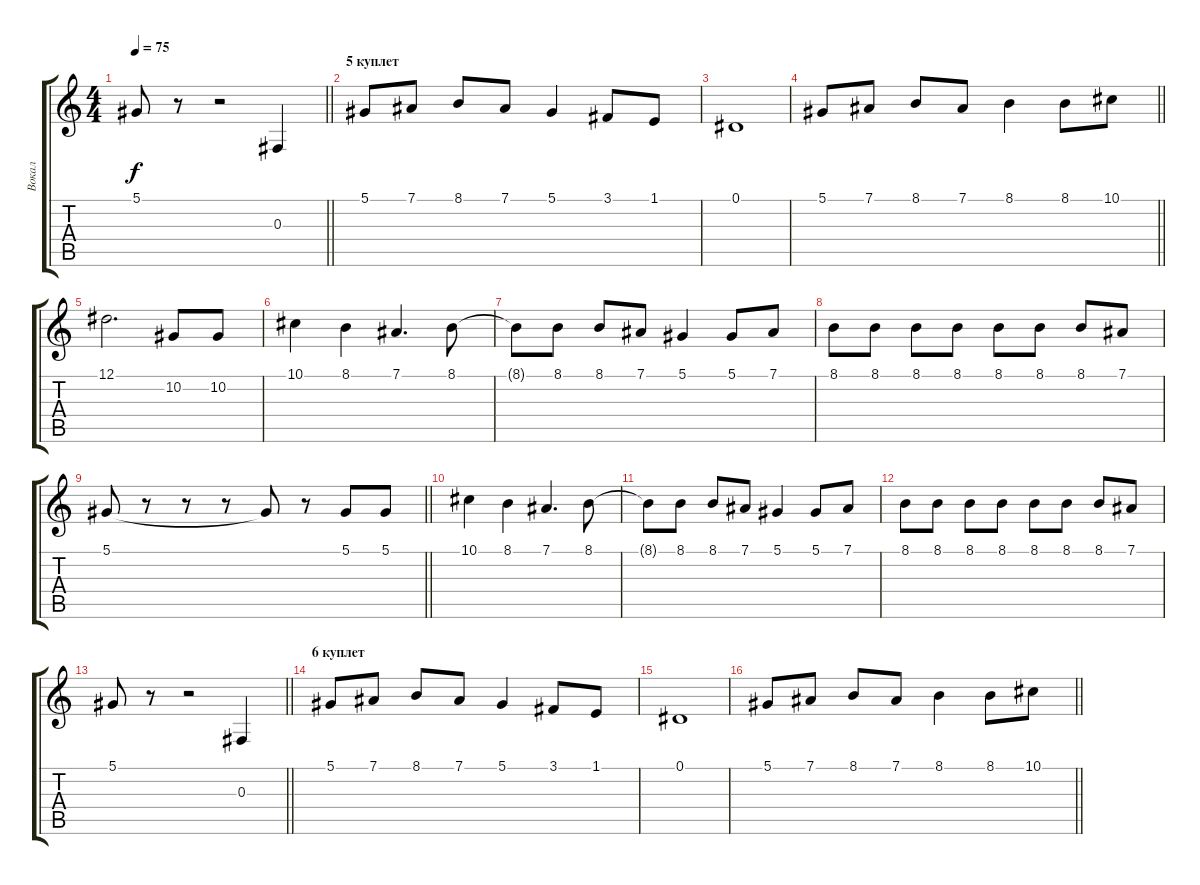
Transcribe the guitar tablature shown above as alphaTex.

\track ("Вокал" "Вокал") {mute instrument lead1square}
\staff {score tabs}
\tuning (Eb4 Bb3 Gb3 Db3 Ab2 Eb2) {hide}
\ts (4 4)
\tempo 75
\clef g2
\barLineRight lightlight
\ks c
5.1.8{dy f} r.8 r.2 0.3.4 |
\section ("" "5 куплет")
5.1.8 7.1.8 8.1.8 7.1.8 5.1.4 3.1.8 1.1.8 |
0.1.1 |
\barLineRight lightlight
5.1.8 7.1.8 8.1.8 7.1.8 8.1.4 8.1.8 10.1.8 |
12.1.2{d} 10.2.8 10.2.8 |
10.1.4 8.1.4 7.1.4{d} 8.1.8 |
8.1{t}.8 8.1.8 8.1.8 7.1.8 5.1.4 5.1.8 7.1.8 |
8.1.8 8.1.8 8.1.8 8.1.8 8.1.8 8.1.8 8.1.8 7.1.8 |
\barLineRight lightlight
5.1.8 r.8 r.8 r.8 5.1{t}.8 r.8 5.1.8 5.1.8 |
10.1.4 8.1.4 7.1.4{d} 8.1.8 |
8.1{t}.8 8.1.8 8.1.8 7.1.8 5.1.4 5.1.8 7.1.8 |
8.1.8 8.1.8 8.1.8 8.1.8 8.1.8 8.1.8 8.1.8 7.1.8 |
\barLineRight lightlight
5.1.8 r.8 r.2 0.3.4 |
\section ("" "6 куплет")
5.1.8 7.1.8 8.1.8 7.1.8 5.1.4 3.1.8 1.1.8 |
0.1.1 |
\barLineRight lightlight
5.1.8 7.1.8 8.1.8 7.1.8 8.1.4 8.1.8 10.1.8
